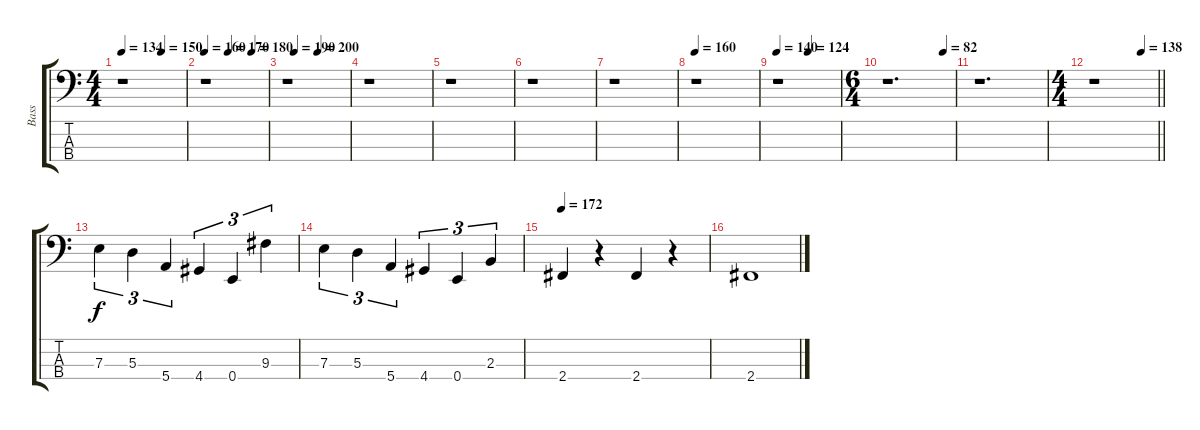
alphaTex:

\track ("Bass" "Bass") {instrument electricbassfinger}
\staff {score tabs}
\tuning (G2 D2 A1 E1) {hide}
\ts (4 4)
\tempo 134
\tempo (150 0.625)
\clef f4
\ks c
r.1{dy f} |
\tempo 160
\tempo (170 0.375)
\tempo (180 0.75)
r.1 |
\tempo (190 0.125)
\tempo (200 0.5)
r.1 |
r.1 |
r.1 |
r.1 |
r.1 |
\tempo 160
r.1 |
\tempo 140
\tempo (124 0.5)
r.1 |
\ts (6 4)
\tempo (82 0.8333333333333334)
r.1{d} |
r.1{d} |
\ts (4 4)
\tempo (138 0.75)
\barLineRight lightlight
r.1 |
7.3.4{tu (3 2)} 5.3.4{tu (3 2)} 5.4.4{tu (3 2)} 4.4.4{tu (3 2)} 0.4.4{tu (3 2)} 9.3.4{tu (3 2)} |
7.3.4{tu (3 2)} 5.3.4{tu (3 2)} 5.4.4{tu (3 2)} 4.4.4{tu (3 2)} 0.4.4{tu (3 2)} 2.3.4{tu (3 2)} |
\tempo 172
2.4.4 r.4 2.4.4 r.4 |
2.4.1
